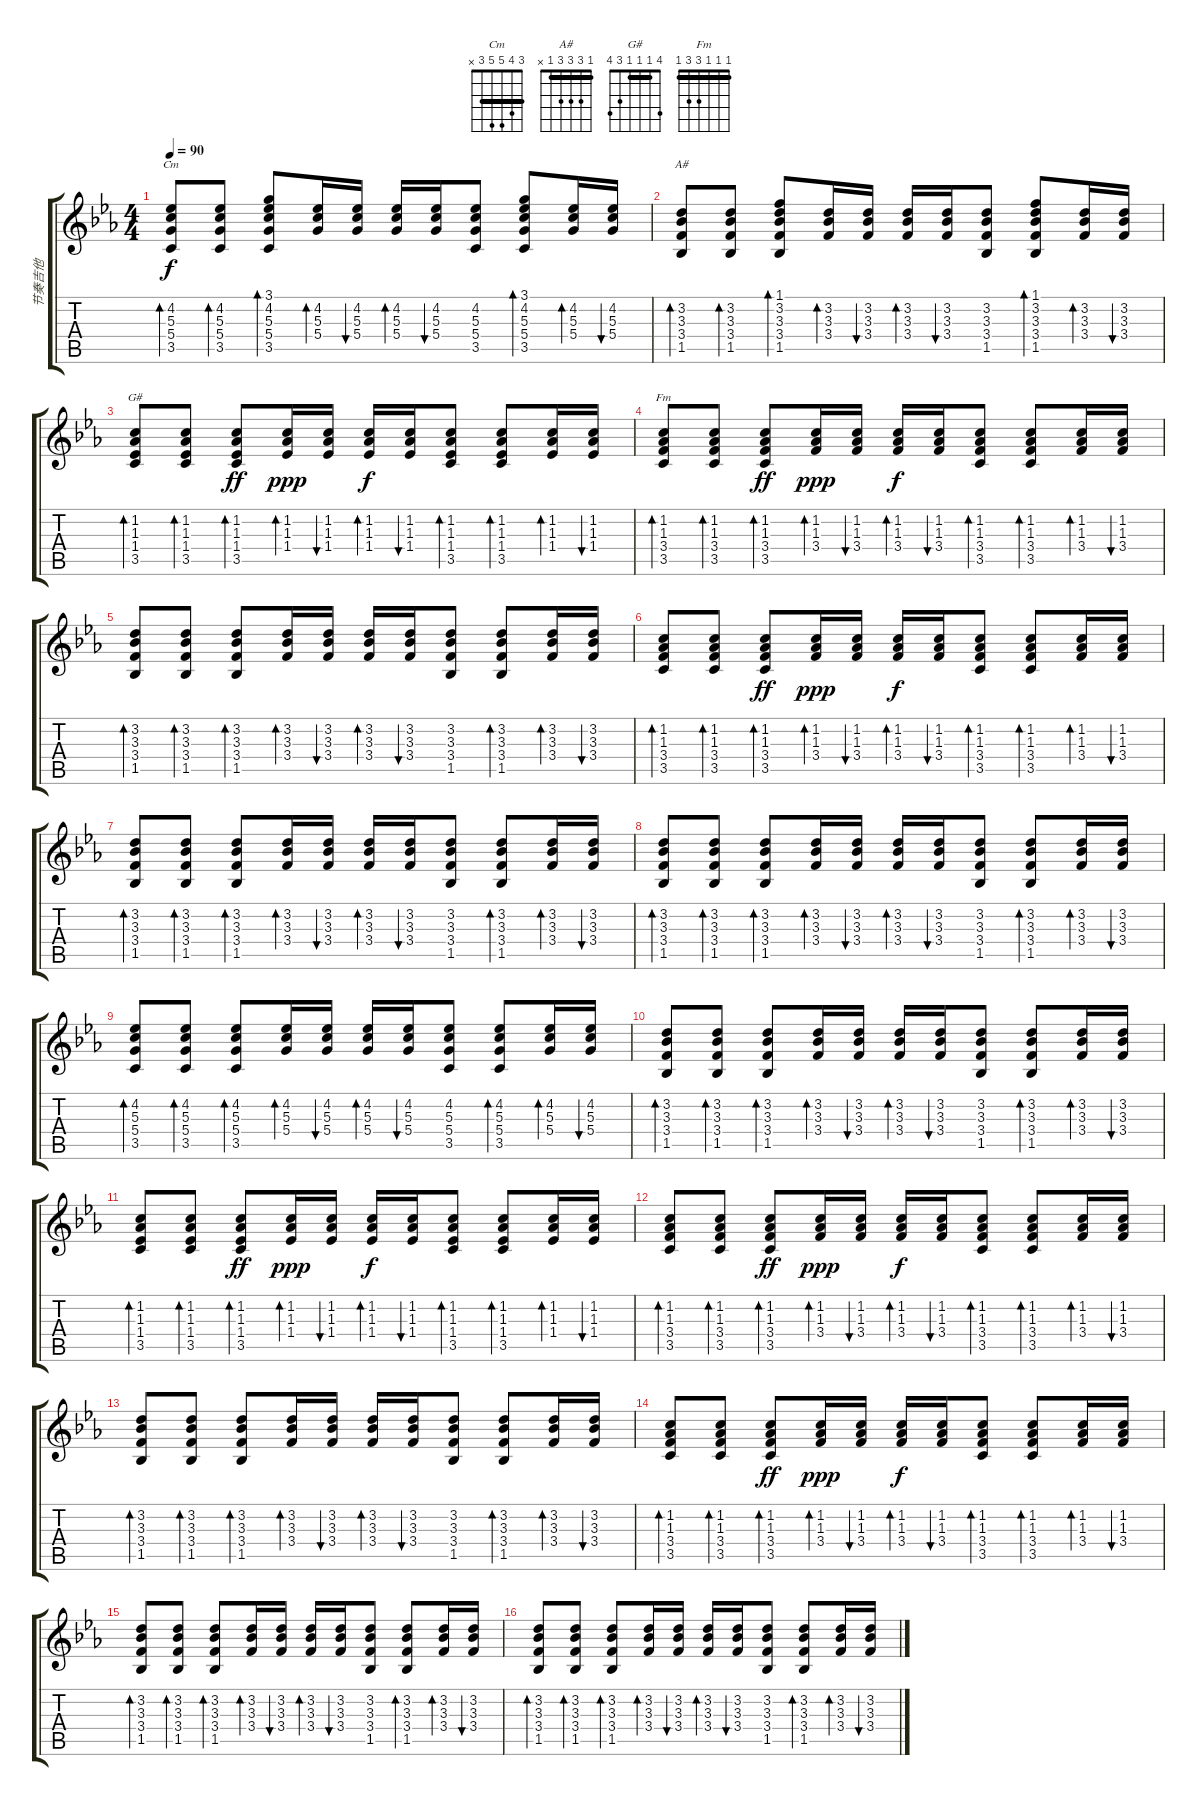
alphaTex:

\track ("节奏吉他" "节奏吉他") {instrument acousticguitarsteel}
\staff {score tabs}
\tuning (E4 B3 G3 D3 A2 E2) {hide}
\chord ("Cm" 3 4 5 5 3 x) {barre 3}
\chord ("A#" 1 3 3 3 1 x) {barre 1}
\chord ("G#" 4 1 1 1 3 4) {barre 1}
\chord ("Fm" 1 1 1 3 3 1) {barre 1}
\ts (4 4)
\tempo 90
\clef g2
\ks eb
(4.2 5.3 5.4 3.5).8{bd 60 ch "Cm" dy f} (4.2 5.3 5.4 3.5).8{bd 60} (3.1 4.2 5.3 5.4 3.5).8{bd 60} (4.2 5.3 5.4).16{bd 60} (4.2 5.3 5.4).16{bu 60} (4.2 5.3 5.4).16{bd 60} (4.2 5.3 5.4).16{bu 60} (4.2 5.3 5.4 3.5).8 (3.1 4.2 5.3 5.4 3.5).8{bd 60} (4.2 5.3 5.4).16{bd 60} (4.2 5.3 5.4).16{bu 60} |
(3.2 3.3 3.4 1.5).8{bd 60 ch "A#"} (3.2 3.3 3.4 1.5).8{bd 60} (1.1 3.2 3.3 3.4 1.5).8{bd 60} (3.2 3.3 3.4).16{bd 60} (3.2 3.3 3.4).16{bu 60} (3.2 3.3 3.4).16{bd 60} (3.2 3.3 3.4).16{bu 60} (3.2 3.3 3.4 1.5).8 (1.1 3.2 3.3 3.4 1.5).8{bd 60} (3.2 3.3 3.4).16{bd 60} (3.2 3.3 3.4).16{bu 60} |
(1.2 1.3 1.4 3.5).8{bd 60 ch "G#"} (1.2 1.3 1.4 3.5).8{bd 60} (1.2 1.3 1.4 3.5).8{bd 60 dy ff} (1.2 1.3 1.4).16{bd 60 dy ppp} (1.2 1.3 1.4).16{bu 60} (1.2 1.3 1.4).16{bd 60 dy f} (1.2 1.3 1.4).16{bu 60} (1.2 1.3 1.4 3.5).8{bd 60} (1.2 1.3 1.4 3.5).8{bd 60} (1.2 1.3 1.4).16{bd 60} (1.2 1.3 1.4).16{bu 60} |
(1.2 1.3 3.4 3.5).8{bd 60 ch "Fm"} (1.2 1.3 3.4 3.5).8{bd 60} (1.2 1.3 3.4 3.5).8{bd 60 dy ff} (1.2 1.3 3.4).16{bd 60 dy ppp} (1.2 1.3 3.4).16{bu 60} (1.2 1.3 3.4).16{bd 60 dy f} (1.2 1.3 3.4).16{bu 60} (1.2 1.3 3.4 3.5).8{bd 60} (1.2 1.3 3.4 3.5).8{bd 60} (1.2 1.3 3.4).16{bd 60} (1.2 1.3 3.4).16{bu 60} |
(3.2 3.3 3.4 1.5).8{bd 60} (3.2 3.3 3.4 1.5).8{bd 60} (3.2 3.3 3.4 1.5).8{bd 60} (3.2 3.3 3.4).16{bd 60} (3.2 3.3 3.4).16{bu 60} (3.2 3.3 3.4).16{bd 60} (3.2 3.3 3.4).16{bu 60} (3.2 3.3 3.4 1.5).8 (3.2 3.3 3.4 1.5).8{bd 60} (3.2 3.3 3.4).16{bd 60} (3.2 3.3 3.4).16{bu 60} |
(1.2 1.3 3.4 3.5).8{bd 60} (1.2 1.3 3.4 3.5).8{bd 60} (1.2 1.3 3.4 3.5).8{bd 60 dy ff} (1.2 1.3 3.4).16{bd 60 dy ppp} (1.2 1.3 3.4).16{bu 60} (1.2 1.3 3.4).16{bd 60 dy f} (1.2 1.3 3.4).16{bu 60} (1.2 1.3 3.4 3.5).8{bd 60} (1.2 1.3 3.4 3.5).8{bd 60} (1.2 1.3 3.4).16{bd 60} (1.2 1.3 3.4).16{bu 60} |
(3.2 3.3 3.4 1.5).8{bd 60} (3.2 3.3 3.4 1.5).8{bd 60} (3.2 3.3 3.4 1.5).8{bd 60} (3.2 3.3 3.4).16{bd 60} (3.2 3.3 3.4).16{bu 60} (3.2 3.3 3.4).16{bd 60} (3.2 3.3 3.4).16{bu 60} (3.2 3.3 3.4 1.5).8 (3.2 3.3 3.4 1.5).8{bd 60} (3.2 3.3 3.4).16{bd 60} (3.2 3.3 3.4).16{bu 60} |
(3.2 3.3 3.4 1.5).8{bd 60} (3.2 3.3 3.4 1.5).8{bd 60} (3.2 3.3 3.4 1.5).8{bd 60} (3.2 3.3 3.4).16{bd 60} (3.2 3.3 3.4).16{bu 60} (3.2 3.3 3.4).16{bd 60} (3.2 3.3 3.4).16{bu 60} (3.2 3.3 3.4 1.5).8 (3.2 3.3 3.4 1.5).8{bd 60} (3.2 3.3 3.4).16{bd 60} (3.2 3.3 3.4).16{bu 60} |
(4.2 5.3 5.4 3.5).8{bd 60} (4.2 5.3 5.4 3.5).8{bd 60} (4.2 5.3 5.4 3.5).8{bd 60} (4.2 5.3 5.4).16{bd 60} (4.2 5.3 5.4).16{bu 60} (4.2 5.3 5.4).16{bd 60} (4.2 5.3 5.4).16{bu 60} (4.2 5.3 5.4 3.5).8 (4.2 5.3 5.4 3.5).8{bd 60} (4.2 5.3 5.4).16{bd 60} (4.2 5.3 5.4).16{bu 60} |
(3.2 3.3 3.4 1.5).8{bd 60} (3.2 3.3 3.4 1.5).8{bd 60} (3.2 3.3 3.4 1.5).8{bd 60} (3.2 3.3 3.4).16{bd 60} (3.2 3.3 3.4).16{bu 60} (3.2 3.3 3.4).16{bd 60} (3.2 3.3 3.4).16{bu 60} (3.2 3.3 3.4 1.5).8 (3.2 3.3 3.4 1.5).8{bd 60} (3.2 3.3 3.4).16{bd 60} (3.2 3.3 3.4).16{bu 60} |
(1.2 1.3 1.4 3.5).8{bd 60} (1.2 1.3 1.4 3.5).8{bd 60} (1.2 1.3 1.4 3.5).8{bd 60 dy ff} (1.2 1.3 1.4).16{bd 60 dy ppp} (1.2 1.3 1.4).16{bu 60} (1.2 1.3 1.4).16{bd 60 dy f} (1.2 1.3 1.4).16{bu 60} (1.2 1.3 1.4 3.5).8{bd 60} (1.2 1.3 1.4 3.5).8{bd 60} (1.2 1.3 1.4).16{bd 60} (1.2 1.3 1.4).16{bu 60} |
(1.2 1.3 3.4 3.5).8{bd 60} (1.2 1.3 3.4 3.5).8{bd 60} (1.2 1.3 3.4 3.5).8{bd 60 dy ff} (1.2 1.3 3.4).16{bd 60 dy ppp} (1.2 1.3 3.4).16{bu 60} (1.2 1.3 3.4).16{bd 60 dy f} (1.2 1.3 3.4).16{bu 60} (1.2 1.3 3.4 3.5).8{bd 60} (1.2 1.3 3.4 3.5).8{bd 60} (1.2 1.3 3.4).16{bd 60} (1.2 1.3 3.4).16{bu 60} |
(3.2 3.3 3.4 1.5).8{bd 60} (3.2 3.3 3.4 1.5).8{bd 60} (3.2 3.3 3.4 1.5).8{bd 60} (3.2 3.3 3.4).16{bd 60} (3.2 3.3 3.4).16{bu 60} (3.2 3.3 3.4).16{bd 60} (3.2 3.3 3.4).16{bu 60} (3.2 3.3 3.4 1.5).8 (3.2 3.3 3.4 1.5).8{bd 60} (3.2 3.3 3.4).16{bd 60} (3.2 3.3 3.4).16{bu 60} |
(1.2 1.3 3.4 3.5).8{bd 60} (1.2 1.3 3.4 3.5).8{bd 60} (1.2 1.3 3.4 3.5).8{bd 60 dy ff} (1.2 1.3 3.4).16{bd 60 dy ppp} (1.2 1.3 3.4).16{bu 60} (1.2 1.3 3.4).16{bd 60 dy f} (1.2 1.3 3.4).16{bu 60} (1.2 1.3 3.4 3.5).8{bd 60} (1.2 1.3 3.4 3.5).8{bd 60} (1.2 1.3 3.4).16{bd 60} (1.2 1.3 3.4).16{bu 60} |
(3.2 3.3 3.4 1.5).8{bd 60} (3.2 3.3 3.4 1.5).8{bd 60} (3.2 3.3 3.4 1.5).8{bd 60} (3.2 3.3 3.4).16{bd 60} (3.2 3.3 3.4).16{bu 60} (3.2 3.3 3.4).16{bd 60} (3.2 3.3 3.4).16{bu 60} (3.2 3.3 3.4 1.5).8 (3.2 3.3 3.4 1.5).8{bd 60} (3.2 3.3 3.4).16{bd 60} (3.2 3.3 3.4).16{bu 60} |
(3.2 3.3 3.4 1.5).8{bd 60} (3.2 3.3 3.4 1.5).8{bd 60} (3.2 3.3 3.4 1.5).8{bd 60} (3.2 3.3 3.4).16{bd 60} (3.2 3.3 3.4).16{bu 60} (3.2 3.3 3.4).16{bd 60} (3.2 3.3 3.4).16{bu 60} (3.2 3.3 3.4 1.5).8 (3.2 3.3 3.4 1.5).8{bd 60} (3.2 3.3 3.4).16{bd 60} (3.2 3.3 3.4).16{bu 60}
